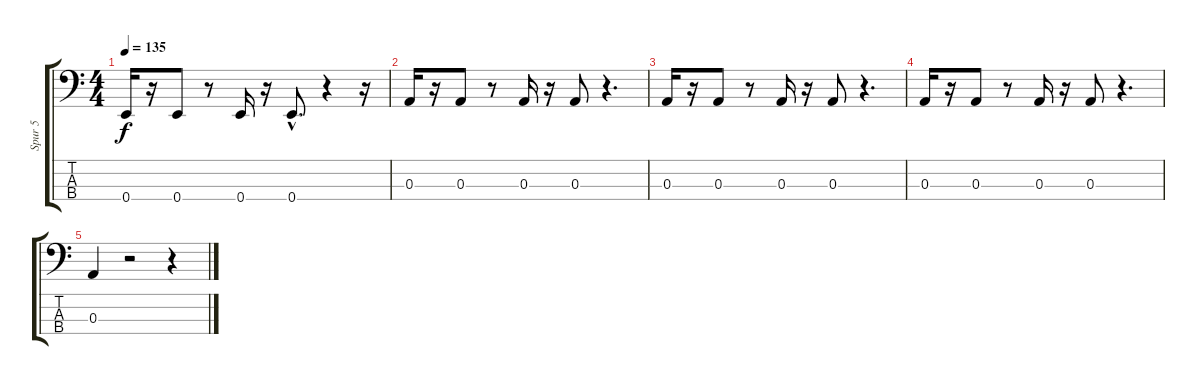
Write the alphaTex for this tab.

\track ("Spur 5" "Spur 5") {instrument electricbasspick}
\staff {score tabs}
\tuning (G2 D2 A1 E1) {hide}
\ts (4 4)
\tempo 135
\clef f4
\ks c
0.4.16{dy f} r.16 0.4.8 r.8 0.4.16 r.16 0.4{hac}.8{d} r.4 r.16 |
0.3.16 r.16 0.3.8 r.8 0.3.16 r.16 0.3.8 r.4{d} |
0.3.16 r.16 0.3.8 r.8 0.3.16 r.16 0.3.8 r.4{d} |
0.3.16 r.16 0.3.8 r.8 0.3.16 r.16 0.3.8 r.4{d} |
0.3.4 r.2 r.4
